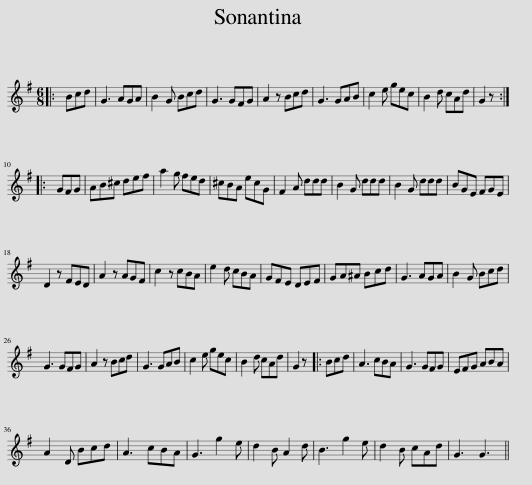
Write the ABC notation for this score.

X:1
L:1/8
M:6/8
I:linebreak $
K:G
V:1 treble
V:1
|: Bcd | G3 AGA | B2 G Bcd | G3 GFG | A2 z Bcd | %5
 G3 GAB | c2 e gec | B2 d cAd | G2 z ::$ GFG | %10
 AB^c def | a2 g fed | ^cBA ecG | F2 A ddd | B2 G ddd | %15
 B2 G ddd | BGE FGE |$ D2 z FED | A2 z AGF | c2 z cBA | %20
 e2 d cBA | GFE DEF | GA^A Bcd | G3 AGA | B2 G Bcd |$ %25
 G3 GFG | A2 z Bcd | G3 GAB | c2 e gec | B2 d cAd | %30
 G2 z |: Bcd | A3 cBA | G3 GFG | EFG ABA |$ %35
 A2 D Bcd | A3 cBA | G3 g2 e | d2 B A2 d | B3 g2 e | %40
 d2 B cAd | G3 G3 || %42
